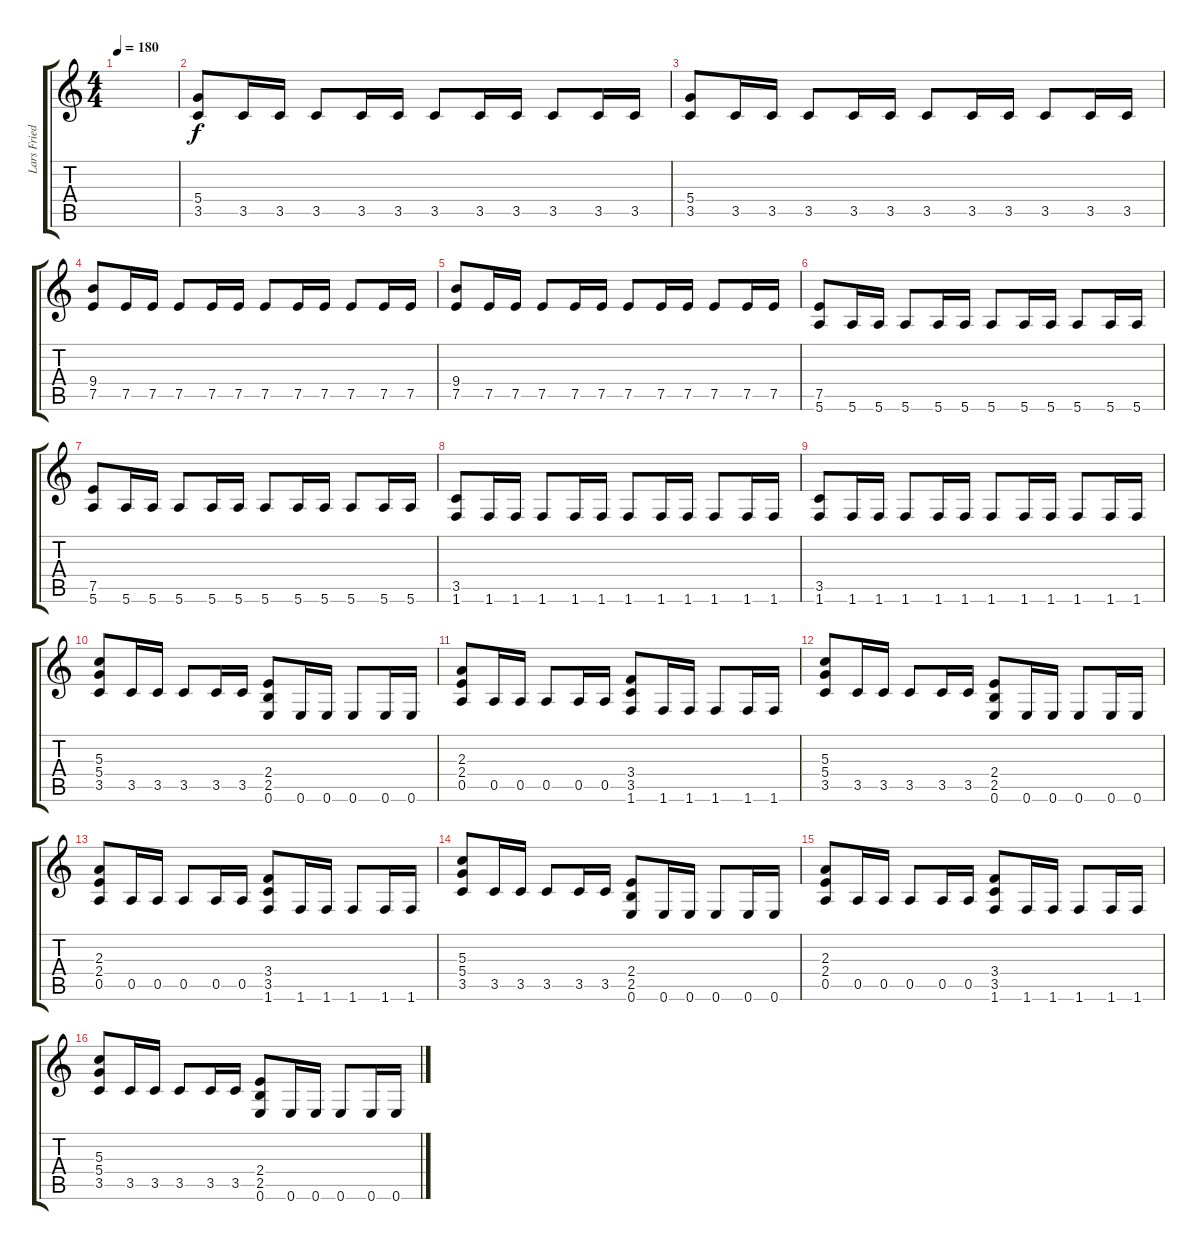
\track ("Lars Friedriksen" "Lars Fried") {instrument distortionguitar}
\staff {score tabs}
\tuning (E4 B3 G3 D3 A2 E2) {hide}
\ts (4 4)
\tempo 180
\clef g2
\ks c
|
(5.4 3.5).8 3.5.16 3.5.16 3.5.8 3.5.16 3.5.16 3.5.8 3.5.16 3.5.16 3.5.8 3.5.16 3.5.16 |
(5.4 3.5).8 3.5.16 3.5.16 3.5.8 3.5.16 3.5.16 3.5.8 3.5.16 3.5.16 3.5.8 3.5.16 3.5.16 |
(9.4 7.5).8 7.5.16 7.5.16 7.5.8 7.5.16 7.5.16 7.5.8 7.5.16 7.5.16 7.5.8 7.5.16 7.5.16 |
(9.4 7.5).8 7.5.16 7.5.16 7.5.8 7.5.16 7.5.16 7.5.8 7.5.16 7.5.16 7.5.8 7.5.16 7.5.16 |
(7.5 5.6).8 5.6.16 5.6.16 5.6.8 5.6.16 5.6.16 5.6.8 5.6.16 5.6.16 5.6.8 5.6.16 5.6.16 |
(7.5 5.6).8 5.6.16 5.6.16 5.6.8 5.6.16 5.6.16 5.6.8 5.6.16 5.6.16 5.6.8 5.6.16 5.6.16 |
(3.5 1.6).8 1.6.16 1.6.16 1.6.8 1.6.16 1.6.16 1.6.8 1.6.16 1.6.16 1.6.8 1.6.16 1.6.16 |
(3.5 1.6).8 1.6.16 1.6.16 1.6.8 1.6.16 1.6.16 1.6.8 1.6.16 1.6.16 1.6.8 1.6.16 1.6.16 |
(5.3 5.4 3.5).8 3.5.16 3.5.16 3.5.8 3.5.16 3.5.16 (2.4 2.5 0.6).8 0.6.16 0.6.16 0.6.8 0.6.16 0.6.16 |
(2.3 2.4 0.5).8 0.5.16 0.5.16 0.5.8 0.5.16 0.5.16 (3.4 3.5 1.6).8 1.6.16 1.6.16 1.6.8 1.6.16 1.6.16 |
(5.3 5.4 3.5).8 3.5.16 3.5.16 3.5.8 3.5.16 3.5.16 (2.4 2.5 0.6).8 0.6.16 0.6.16 0.6.8 0.6.16 0.6.16 |
(2.3 2.4 0.5).8 0.5.16 0.5.16 0.5.8 0.5.16 0.5.16 (3.4 3.5 1.6).8 1.6.16 1.6.16 1.6.8 1.6.16 1.6.16 |
(5.3 5.4 3.5).8 3.5.16 3.5.16 3.5.8 3.5.16 3.5.16 (2.4 2.5 0.6).8 0.6.16 0.6.16 0.6.8 0.6.16 0.6.16 |
(2.3 2.4 0.5).8 0.5.16 0.5.16 0.5.8 0.5.16 0.5.16 (3.4 3.5 1.6).8 1.6.16 1.6.16 1.6.8 1.6.16 1.6.16 |
(5.3 5.4 3.5).8 3.5.16 3.5.16 3.5.8 3.5.16 3.5.16 (2.4 2.5 0.6).8 0.6.16 0.6.16 0.6.8 0.6.16 0.6.16
